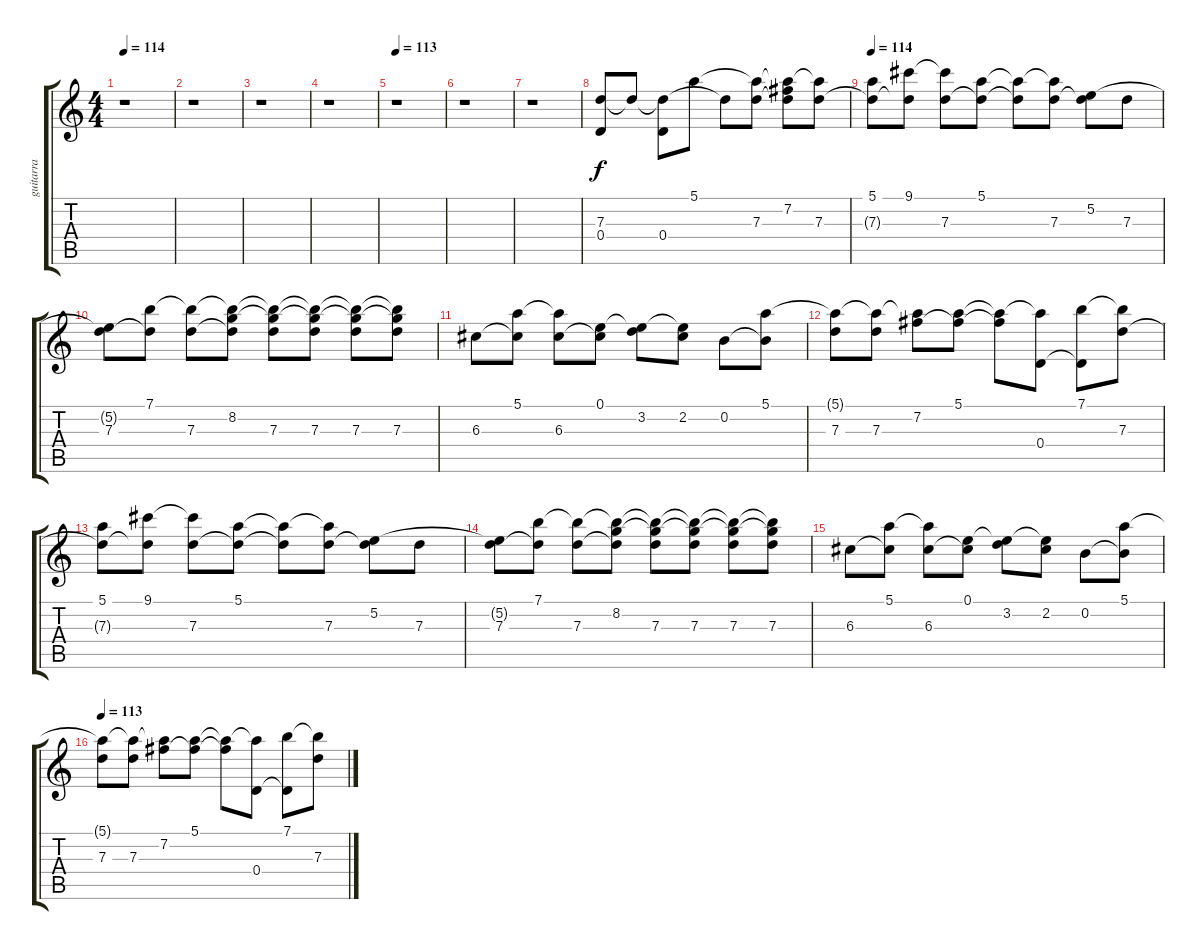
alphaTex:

\track ("guitarra" "guitarra") {instrument electricguitarclean}
\staff {score tabs}
\tuning (E4 B3 G3 D3 A2 E2) {hide}
\ts (4 4)
\tempo 114
\clef g2
\ks c
r.1{dy f instrument electricguitarclean} |
r.1 |
r.1 |
r.1 |
\tempo 113
r.1 |
r.1 |
r.1 |
(7.3 0.4).8 7.3{t}.8 (7.3{t} 0.4).8 5.1.8 7.3{t}.8 (5.1{t} 7.3).8 (5.1{t} 7.2 7.3{t}).8 (5.1{t} 7.3).8 |
\tempo 114
(5.1 7.3{t}).8 (9.1 7.3{t}).8 (9.1{t} 7.3).8 (5.1 7.3{t}).8 (5.1{t} 7.3{t}).8 (5.1{t} 7.3).8 (5.2 7.3{t}).8 7.3.8 |
(5.2{t} 7.3).8 (7.1 7.3{t}).8 (7.1{t} 7.3).8 (7.1{t} 8.2 7.3{t}).8 (7.1{t} 8.2{t} 7.3).8 (7.1{t} 8.2{t} 7.3).8 (7.1{t} 8.2{t} 7.3).8 (7.1{t} 8.2{t} 7.3).8 |
6.3.8 (5.1 6.3{t}).8 (5.1{t} 6.3).8 (0.1 6.3{t}).8 (0.1{t} 3.2).8 (0.1{t} 2.2).8 0.2.8 (5.1 0.2{t}).8 |
(5.1{t} 7.3).8 (5.1{t} 7.3).8 (5.1{t} 7.2).8 (5.1 7.2{t}).8 (5.1{t} 7.2{t}).8 (5.1{t} 0.4).8 (7.1 0.4{t}).8 (7.1{t} 7.3).8 |
(5.1 7.3{t}).8 (9.1 7.3{t}).8 (9.1{t} 7.3).8 (5.1 7.3{t}).8 (5.1{t} 7.3{t}).8 (5.1{t} 7.3).8 (5.2 7.3{t}).8 7.3.8 |
(5.2{t} 7.3).8 (7.1 7.3{t}).8 (7.1{t} 7.3).8 (7.1{t} 8.2 7.3{t}).8 (7.1{t} 8.2{t} 7.3).8 (7.1{t} 8.2{t} 7.3).8 (7.1{t} 8.2{t} 7.3).8 (7.1{t} 8.2{t} 7.3).8 |
6.3.8 (5.1 6.3{t}).8 (5.1{t} 6.3).8 (0.1 6.3{t}).8 (0.1{t} 3.2).8 (0.1{t} 2.2).8 0.2.8 (5.1 0.2{t}).8 |
\tempo 113
(5.1{t} 7.3).8 (5.1{t} 7.3).8 (5.1{t} 7.2).8 (5.1 7.2{t}).8 (5.1{t} 7.2{t}).8 (5.1{t} 0.4).8 (7.1 0.4{t}).8 (7.1{t} 7.3).8
